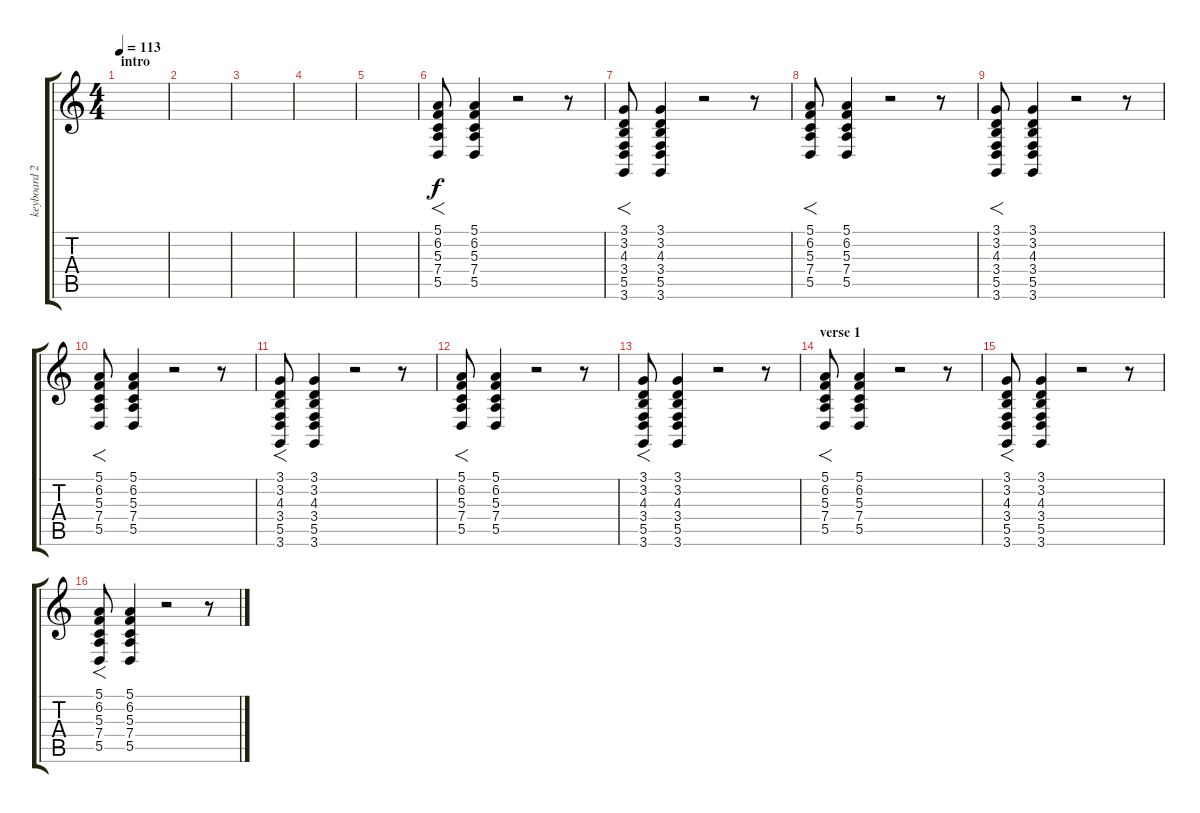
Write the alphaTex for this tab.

\track ("keyboard 2" "keyboard 2") {instrument pad3polysynth}
\staff {score tabs}
\tuning (E4 B3 G3 D3 A2 E2) {hide}
\ts (4 4)
\section ("" "intro")
\tempo 113
\clef g2
\ks c
|
|
|
|
|
(5.1 6.2 5.3 7.4 5.5).8{f} (5.1 6.2 5.3 7.4 5.5).4 r.2 r.8 |
(3.1 3.2 4.3 3.4 5.5 3.6).8{f} (3.1 3.2 4.3 3.4 5.5 3.6).4 r.2 r.8 |
(5.1 6.2 5.3 7.4 5.5).8{f} (5.1 6.2 5.3 7.4 5.5).4 r.2 r.8 |
(3.1 3.2 4.3 3.4 5.5 3.6).8{f} (3.1 3.2 4.3 3.4 5.5 3.6).4 r.2 r.8 |
(5.1 6.2 5.3 7.4 5.5).8{f} (5.1 6.2 5.3 7.4 5.5).4 r.2 r.8 |
(3.1 3.2 4.3 3.4 5.5 3.6).8{f} (3.1 3.2 4.3 3.4 5.5 3.6).4 r.2 r.8 |
(5.1 6.2 5.3 7.4 5.5).8{f} (5.1 6.2 5.3 7.4 5.5).4 r.2 r.8 |
(3.1 3.2 4.3 3.4 5.5 3.6).8{f} (3.1 3.2 4.3 3.4 5.5 3.6).4 r.2 r.8 |
\section ("" "verse 1")
(5.1 6.2 5.3 7.4 5.5).8{f} (5.1 6.2 5.3 7.4 5.5).4 r.2 r.8 |
(3.1 3.2 4.3 3.4 5.5 3.6).8{f} (3.1 3.2 4.3 3.4 5.5 3.6).4 r.2 r.8 |
(5.1 6.2 5.3 7.4 5.5).8{f} (5.1 6.2 5.3 7.4 5.5).4 r.2 r.8
